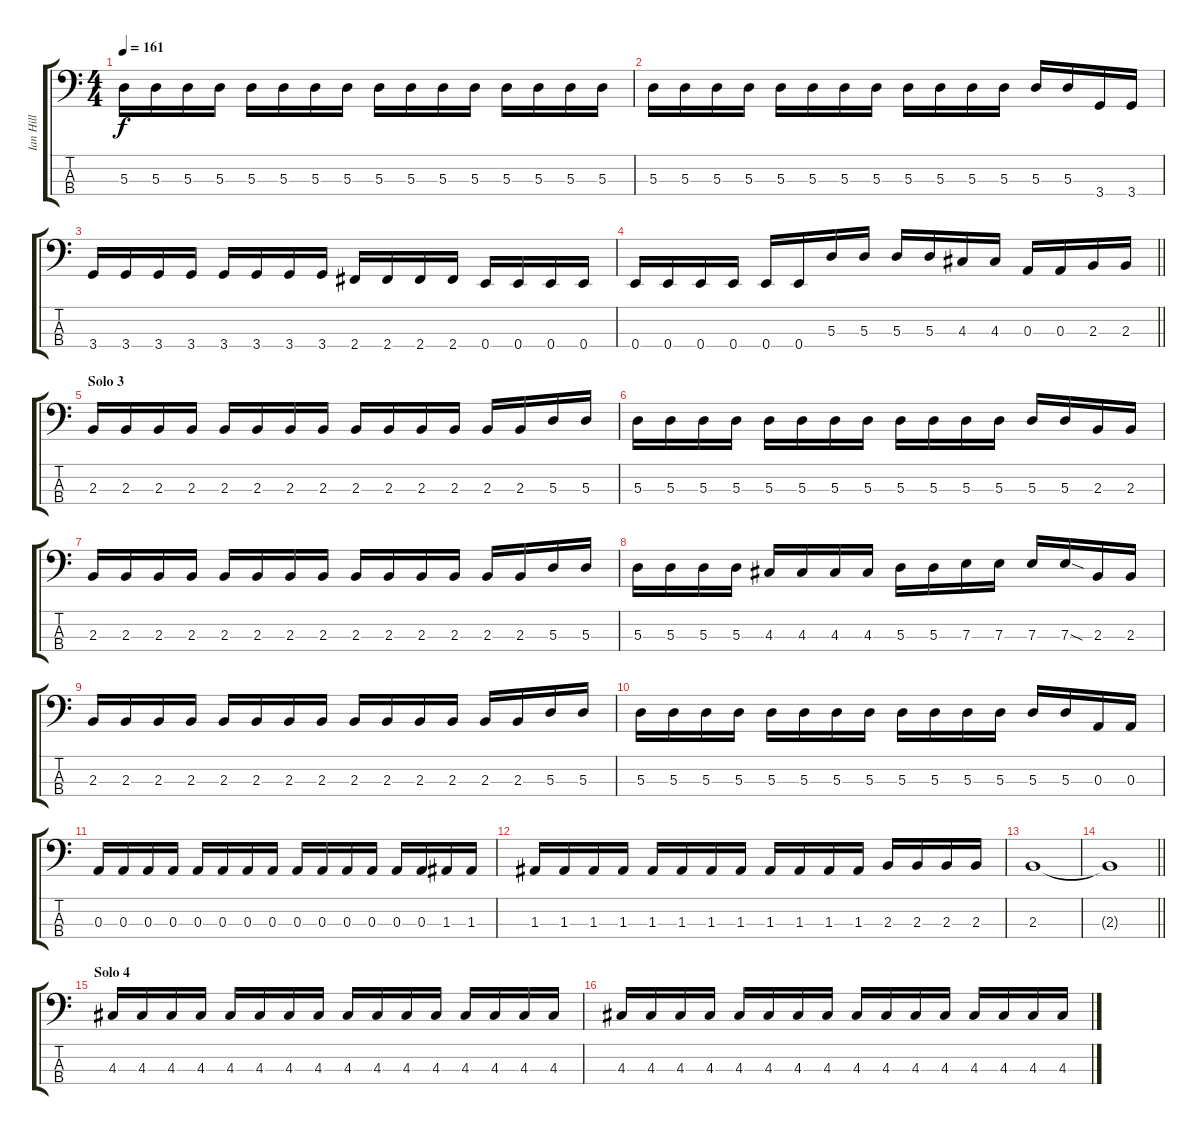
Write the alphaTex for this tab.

\track ("Ian Hill" "Ian Hill") {instrument electricbasspick}
\staff {score tabs}
\tuning (G2 D2 A1 E1) {hide}
\ts (4 4)
\tempo 161
\clef f4
\ks c
5.3.16{dy f} 5.3.16 5.3.16 5.3.16 5.3.16 5.3.16 5.3.16 5.3.16 5.3.16 5.3.16 5.3.16 5.3.16 5.3.16 5.3.16 5.3.16 5.3.16 |
5.3.16 5.3.16 5.3.16 5.3.16 5.3.16 5.3.16 5.3.16 5.3.16 5.3.16 5.3.16 5.3.16 5.3.16 5.3.16 5.3.16 3.4.16 3.4.16 |
3.4.16 3.4.16 3.4.16 3.4.16 3.4.16 3.4.16 3.4.16 3.4.16 2.4.16 2.4.16 2.4.16 2.4.16 0.4.16 0.4.16 0.4.16 0.4.16 |
\barLineRight lightlight
0.4.16 0.4.16 0.4.16 0.4.16 0.4.16 0.4.16 5.3.16 5.3.16 5.3.16 5.3.16 4.3.16 4.3.16 0.3.16 0.3.16 2.3.16 2.3.16 |
\section ("" "Solo 3")
2.3.16 2.3.16 2.3.16 2.3.16 2.3.16 2.3.16 2.3.16 2.3.16 2.3.16 2.3.16 2.3.16 2.3.16 2.3.16 2.3.16 5.3.16 5.3.16 |
5.3.16 5.3.16 5.3.16 5.3.16 5.3.16 5.3.16 5.3.16 5.3.16 5.3.16 5.3.16 5.3.16 5.3.16 5.3.16 5.3.16 2.3.16 2.3.16 |
2.3.16 2.3.16 2.3.16 2.3.16 2.3.16 2.3.16 2.3.16 2.3.16 2.3.16 2.3.16 2.3.16 2.3.16 2.3.16 2.3.16 5.3.16 5.3.16 |
5.3.16 5.3.16 5.3.16 5.3.16 4.3.16 4.3.16 4.3.16 4.3.16 5.3.16 5.3.16 7.3.16 7.3.16 7.3.16 7.3{sod}.16 2.3.16 2.3.16 |
2.3.16 2.3.16 2.3.16 2.3.16 2.3.16 2.3.16 2.3.16 2.3.16 2.3.16 2.3.16 2.3.16 2.3.16 2.3.16 2.3.16 5.3.16 5.3.16 |
5.3.16 5.3.16 5.3.16 5.3.16 5.3.16 5.3.16 5.3.16 5.3.16 5.3.16 5.3.16 5.3.16 5.3.16 5.3.16 5.3.16 0.3.16 0.3.16 |
0.3.16 0.3.16 0.3.16 0.3.16 0.3.16 0.3.16 0.3.16 0.3.16 0.3.16 0.3.16 0.3.16 0.3.16 0.3.16 0.3.16 1.3.16 1.3.16 |
1.3.16 1.3.16 1.3.16 1.3.16 1.3.16 1.3.16 1.3.16 1.3.16 1.3.16 1.3.16 1.3.16 1.3.16 2.3.16 2.3.16 2.3.16 2.3.16 |
2.3.1 |
\barLineRight lightlight
2.3{t}.1 |
\section ("" "Solo 4")
4.3.16 4.3.16 4.3.16 4.3.16 4.3.16 4.3.16 4.3.16 4.3.16 4.3.16 4.3.16 4.3.16 4.3.16 4.3.16 4.3.16 4.3.16 4.3.16 |
4.3.16 4.3.16 4.3.16 4.3.16 4.3.16 4.3.16 4.3.16 4.3.16 4.3.16 4.3.16 4.3.16 4.3.16 4.3.16 4.3.16 4.3.16 4.3.16
